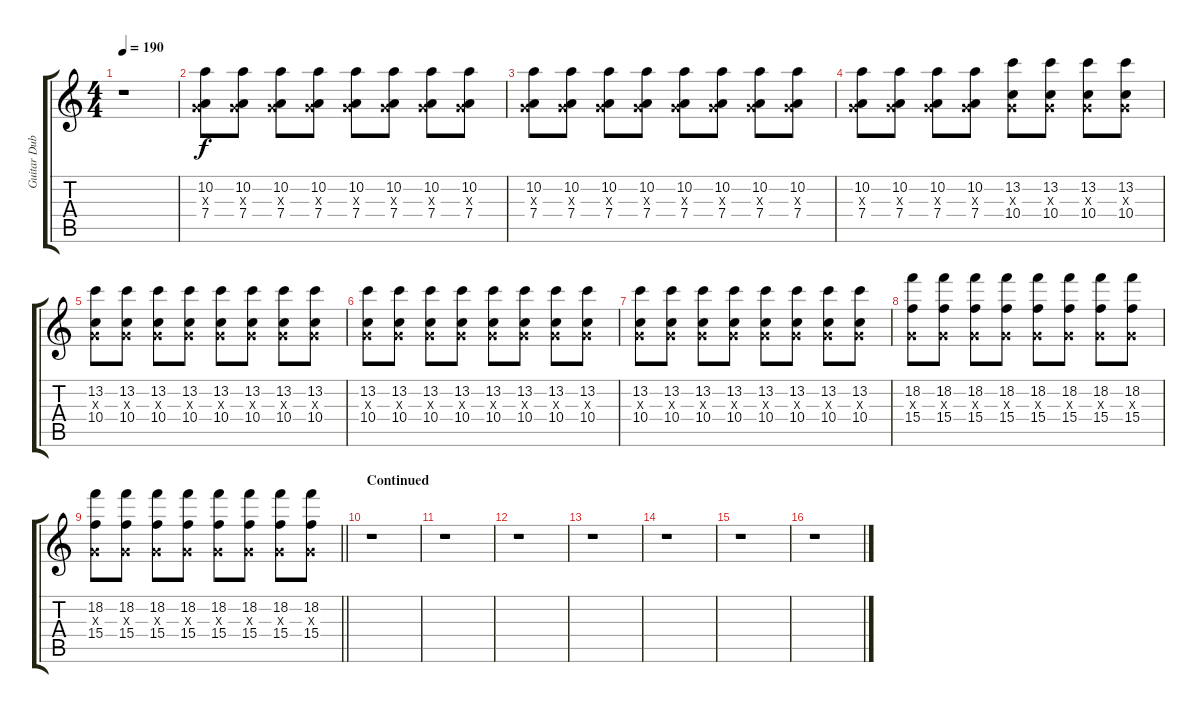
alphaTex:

\track ("Guitar Dub" "Guitar Dub") {instrument distortionguitar}
\staff {score tabs}
\tuning (E4 B3 G3 D3 A2 D2) {hide}
\ts (4 4)
\tempo 190
\clef g2
\ks c
r.1{dy f} |
(10.2 0.3{x} 7.4).8{volume 13 balance 0 instrument distortionguitar} (10.2 0.3{x} 7.4).8 (10.2 0.3{x} 7.4).8 (10.2 0.3{x} 7.4).8 (10.2 0.3{x} 7.4).8 (10.2 0.3{x} 7.4).8 (10.2 0.3{x} 7.4).8 (10.2 0.3{x} 7.4).8 |
(10.2 0.3{x} 7.4).8 (10.2 0.3{x} 7.4).8 (10.2 0.3{x} 7.4).8 (10.2 0.3{x} 7.4).8 (10.2 0.3{x} 7.4).8 (10.2 0.3{x} 7.4).8 (10.2 0.3{x} 7.4).8 (10.2 0.3{x} 7.4).8 |
(10.2 0.3{x} 7.4).8 (10.2 0.3{x} 7.4).8 (10.2 0.3{x} 7.4).8 (10.2 0.3{x} 7.4).8 (13.2 0.3{x} 10.4).8 (13.2 0.3{x} 10.4).8 (13.2 0.3{x} 10.4).8 (13.2 0.3{x} 10.4).8 |
(13.2 0.3{x} 10.4).8 (13.2 0.3{x} 10.4).8 (13.2 0.3{x} 10.4).8 (13.2 0.3{x} 10.4).8 (13.2 0.3{x} 10.4).8 (13.2 0.3{x} 10.4).8 (13.2 0.3{x} 10.4).8 (13.2 0.3{x} 10.4).8 |
(13.2 0.3{x} 10.4).8 (13.2 0.3{x} 10.4).8 (13.2 0.3{x} 10.4).8 (13.2 0.3{x} 10.4).8 (13.2 0.3{x} 10.4).8 (13.2 0.3{x} 10.4).8 (13.2 0.3{x} 10.4).8 (13.2 0.3{x} 10.4).8 |
(13.2 0.3{x} 10.4).8 (13.2 0.3{x} 10.4).8 (13.2 0.3{x} 10.4).8 (13.2 0.3{x} 10.4).8 (13.2 0.3{x} 10.4).8 (13.2 0.3{x} 10.4).8 (13.2 0.3{x} 10.4).8 (13.2 0.3{x} 10.4).8 |
(18.2 0.3{x} 15.4).8 (18.2 0.3{x} 15.4).8 (18.2 0.3{x} 15.4).8 (18.2 0.3{x} 15.4).8 (18.2 0.3{x} 15.4).8 (18.2 0.3{x} 15.4).8 (18.2 0.3{x} 15.4).8 (18.2 0.3{x} 15.4).8 |
\barLineRight lightlight
(18.2 0.3{x} 15.4).8 (18.2 0.3{x} 15.4).8 (18.2 0.3{x} 15.4).8 (18.2 0.3{x} 15.4).8 (18.2 0.3{x} 15.4).8 (18.2 0.3{x} 15.4).8 (18.2 0.3{x} 15.4).8 (18.2 0.3{x} 15.4).8 |
\section ("" "Continued")
r.1 |
r.1 |
r.1 |
r.1 |
r.1 |
r.1 |
r.1
